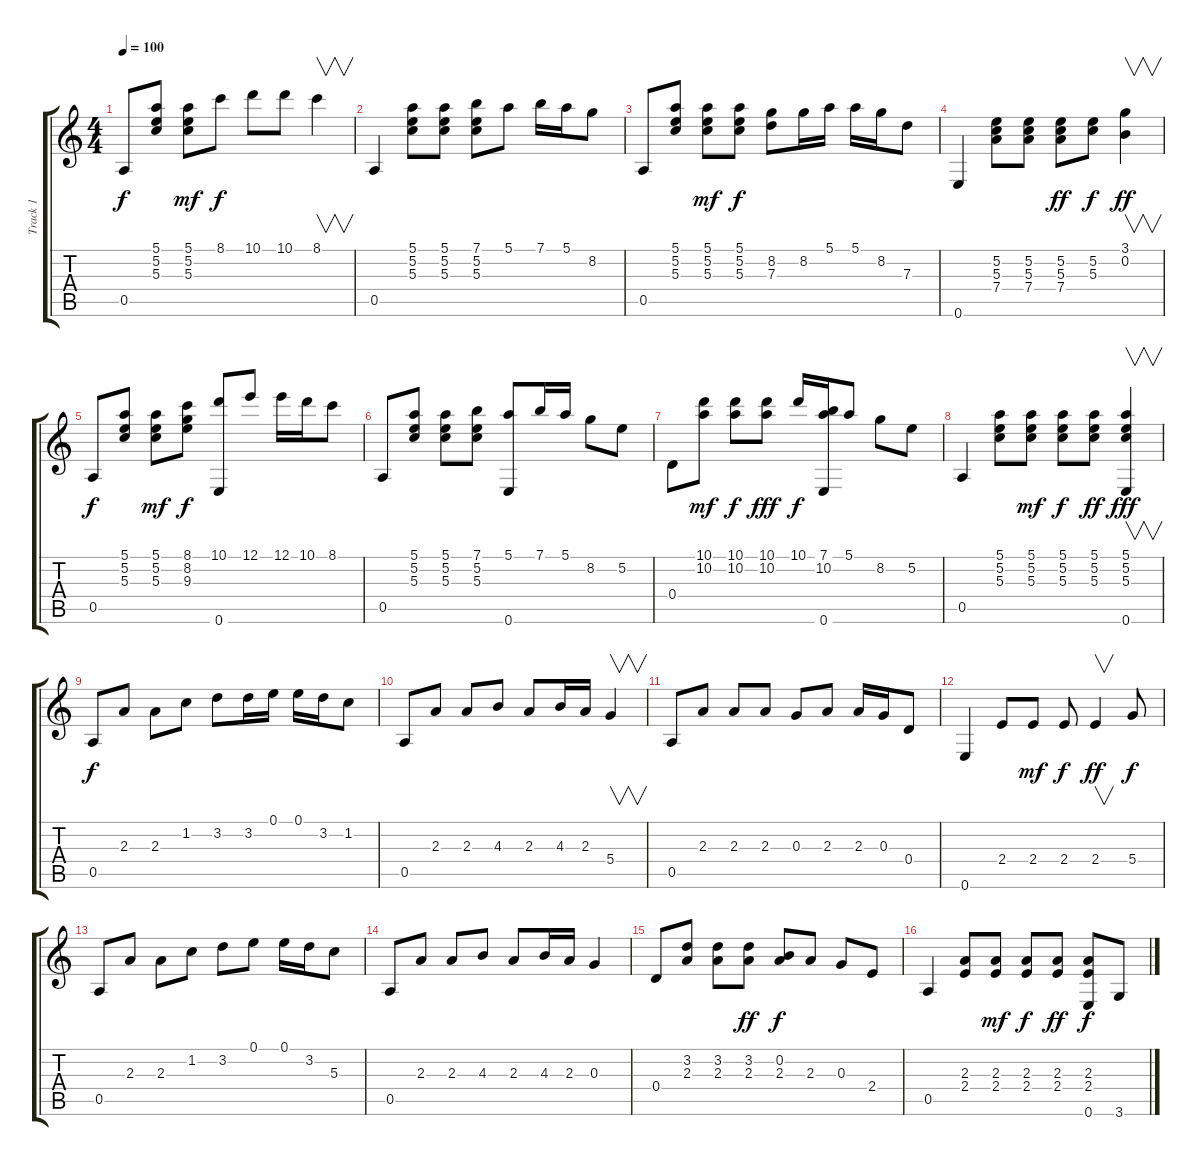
\track ("Track 1" "Track 1") {instrument acousticguitarnylon}
\staff {score tabs}
\tuning (E4 B3 G3 D3 A2 E2) {hide}
\ts (4 4)
\tempo 100
\clef g2
\ks c
0.5.8{dy f instrument acousticguitarnylon} (5.1 5.2 5.3).8 (5.1 5.2 5.3).8{dy mf} 8.1.8{dy f} 10.1.8 10.1.8 8.1.4{v} |
0.5.4 (5.1 5.2 5.3).8 (5.1 5.2 5.3).8 (7.1 5.2 5.3).8 5.1.8 7.1.16 5.1.16 8.2.8 |
0.5.8 (5.1 5.2 5.3).8 (5.1 5.2 5.3).8{dy mf} (5.1 5.2 5.3).8{dy f} (8.2 7.3).8 8.2.16 5.1.16 5.1.16 8.2.16 7.3.8 |
0.6.4 (5.2 5.3 7.4).8 (5.2 5.3 7.4).8 (5.2 5.3 7.4).8{dy ff} (5.2 5.3).8{dy f} (3.1 0.2).4{v dy ff} |
0.5.8{dy f} (5.1 5.2 5.3).8 (5.1 5.2 5.3).8{dy mf} (8.1 8.2 9.3).8{dy f} (10.1 0.6).8 12.1.8 12.1.16 10.1.16 8.1.8 |
0.5.8 (5.1 5.2 5.3).8 (5.1 5.2 5.3).8 (7.1 5.2 5.3).8 (5.1 0.6).8 7.1.16 5.1.16 8.2.8 5.2.8 |
0.4.8 (10.1 10.2).8{dy mf} (10.1 10.2).8{dy f} (10.1 10.2).8{dy fff} 10.1.16{dy f} (7.1 10.2 0.6).16 5.1.8 8.2.8 5.2.8 |
0.5.4 (5.1 5.2 5.3).8 (5.1 5.2 5.3).8{dy mf} (5.1 5.2 5.3).8{dy f} (5.1 5.2 5.3).8{dy ff} (5.1 5.2 5.3 0.6).4{v dy fff} |
0.5.8{dy f} 2.3.8 2.3.8 1.2.8 3.2.8 3.2.16 0.1.16 0.1.16 3.2.16 1.2.8 |
0.5.8 2.3.8 2.3.8 4.3.8 2.3.8 4.3.16 2.3.16 5.4.4{v} |
0.5.8 2.3.8 2.3.8 2.3.8 0.3.8 2.3.8 2.3.16 0.3.16 0.4.8 |
0.6.4 2.4.8 2.4.8{dy mf} 2.4.8{dy f} 2.4.4{v dy ff} 5.4.8{dy f} |
0.5.8 2.3.8 2.3.8 1.2.8 3.2.8 0.1.8 0.1.16 3.2.16 5.3.8 |
0.5.8 2.3.8 2.3.8 4.3.8 2.3.8 4.3.16 2.3.16 0.3.4 |
0.4.8 (3.2 2.3).8 (3.2 2.3).8 (3.2 2.3).8{dy ff} (0.2 2.3).8{dy f} 2.3.8 0.3.8 2.4.8 |
0.5.4 (2.3 2.4).8 (2.3 2.4).8{dy mf} (2.3 2.4).8{dy f} (2.3 2.4).8{dy ff} (2.3 2.4 0.6).8{dy f} 3.6.8
